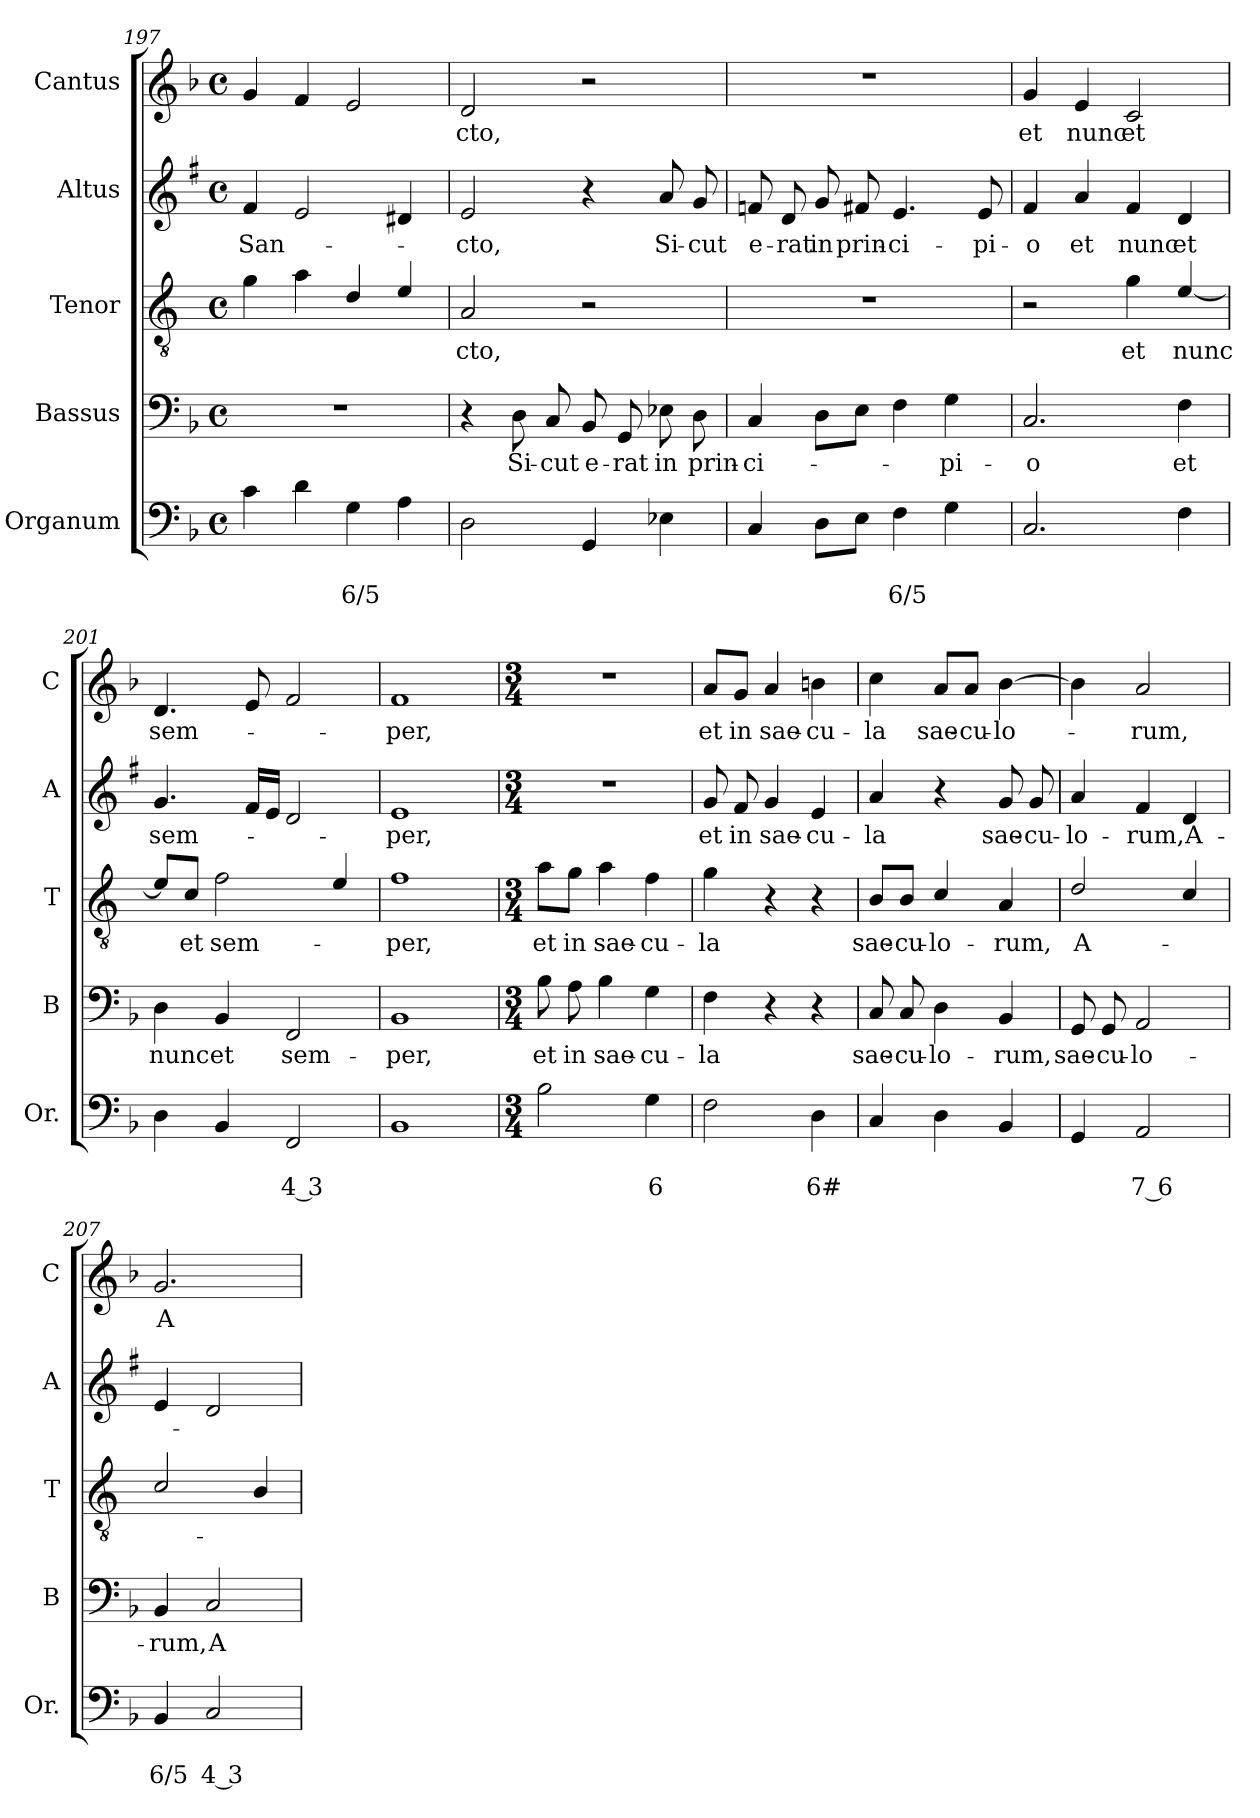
**kern	**text	**text	**kern	**text	**kern	**text	**kern	**text	**kern	**text
*part5	*part5	*part5	*part4	*part4	*part3	*part3	*part2	*part2	*part1	*part1
*staff5	*staff5	*staff5	*staff4	*staff4	*staff3	*staff3	*staff2	*staff2	*staff1	*staff1
*I"Organum	*	*	*I"Bassus	*	*I"Tenor	*	*I"Altus	*	*I"Cantus	*
*I'Or.	*	*	*I'B	*	*I'T	*	*I'A	*	*I'C	*
!!LO:LB:g=z
*clefF4	*	*	*clefF4	*	*clefGv2	*	*clefG2	*	*clefG2	*
*	*	*	*	*	*ITrd4c7	*	*ITrd1c2	*	*	*
*k[b-]	*	*	*k[b-]	*	*k[b-]	*	*k[b-]	*	*k[b-]	*
*F:	*	*	*F:	*	*F:	*	*F:	*	*F:	*
*M4/4	*	*	*M4/4	*	*M4/4	*	*M4/4	*	*M4/4	*
*met(c)	*	*	*met(c)	*	*met(c)	*	*met(c)	*	*met(c)	*
=197	=197	=197	=197	=197	=197	=197	=197	=197	=197	=197
!	!	!	!	!	!	!	!	!LO:LY:b	!	!
4c\	.	.	1r	.	4c\	.	4e/	San-	4g/	.
4d\	.	.	.	.	4d\	.	2d/	.	4f/	.
!	!	!LO:LY:b	!	!	!	!	!	!	!	!
4G\	.	6/5	.	.	4G/	.	.	.	2e/	.
4A\	.	.	.	.	4A/	.	4c#X/	.	.	.
=198	=198	=198	=198	=198	=198	=198	=198	=198	=198	=198
!	!	!	!	!	!	!LO:LY:b	!	!LO:LY:b	!	!LO:LY:b
2D\	.	.	4r	.	2D/	-cto,	2d/	-cto,	2d/	-cto,
!	!	!	!	!LO:LY:b	!	!	!	!	!	!
.	.	.	8D\	Si-	.	.	.	.	.	.
!	!	!	!	!LO:LY:b	!	!	!	!	!	!
.	.	.	8C/	-cut	.	.	.	.	.	.
!	!	!	!	!LO:LY:b	!	!	!	!	!	!
4GG/	.	.	8BB-/	e-	2r	.	4r	.	2r	.
!	!	!	!	!LO:LY:b	!	!	!	!	!	!
.	.	.	8GG/	-rat	.	.	.	.	.	.
!	!	!	!	!LO:LY:b	!	!	!	!LO:LY:b	!	!
4E-X\	.	.	8E-X\	in	.	.	8g/	Si-	.	.
!	!	!	!	!LO:LY:b	!	!	!	!LO:LY:b	!	!
.	.	.	8D\	prin-	.	.	8f/	-cut	.	.
=199	=199	=199	=199	=199	=199	=199	=199	=199	=199	=199
!	!	!	!	!LO:LY:b	!	!	!	!LO:LY:b	!	!
4C/	.	.	4C/	-ci-	1r	.	8e-X/	e-	1r	.
!	!	!	!	!	!	!	!	!LO:LY:b	!	!
.	.	.	.	.	.	.	8c/	-rat	.	.
!	!	!	!	!	!	!	!	!LO:LY:b	!	!
8D\L	.	.	8D\L	.	.	.	8f/	in	.	.
!	!	!	!	!	!	!	!	!LO:LY:b	!	!
8E\J	.	.	8E\J	.	.	.	8en/	prin-	.	.
!	!	!LO:LY:b	!	!	!	!	!	!LO:LY:b	!	!
4F\	.	6/5	4F\	.	.	.	4.d/	-ci-	.	.
!	!	!	!	!LO:LY:b	!	!	!	!	!	!
4G\	.	.	4G\	-pi-	.	.	.	.	.	.
!	!	!	!	!	!	!	!	!LO:LY:b	!	!
.	.	.	.	.	.	.	8d/	-pi-	.	.
=200	=200	=200	=200	=200	=200	=200	=200	=200	=200	=200
!	!	!	!	!LO:LY:b	!	!	!	!LO:LY:b	!	!LO:LY:b
2.C/	.	.	2.C/	-o	2r	.	4e/	-o	4g/	et
!	!	!	!	!	!	!	!	!LO:LY:b	!	!LO:LY:b
.	.	.	.	.	.	.	4g/	et	4e/	nunc
!	!	!	!	!	!	!LO:LY:b	!	!LO:LY:b	!	!LO:LY:b
.	.	.	.	.	4c\	et	4e/	nunc	2c/	et
!	!	!	!	!LO:LY:b	!	!LO:LY:b	!	!LO:LY:b	!	!
4F\	.	.	4F\	et	[4A/	nunc	4c/	et	.	.
=201	=201	=201	=201	=201	=201	=201	=201	=201	=201	=201
!	!	!	!	!LO:LY:b	!	!	!	!LO:LY:b	!	!LO:LY:b
4D\	.	.	4D\	nunc	8A/L]	.	4.f/	sem-	4.d/	sem-
!	!	!	!	!	!	!LO:LY:b	!	!	!	!
.	.	.	.	.	8F/J	et	.	.	.	.
!	!	!	!	!LO:LY:b	!	!LO:LY:b	!	!	!	!
4BB-/	.	.	4BB-/	et	2B-\	sem-	.	.	.	.
.	.	.	.	.	.	.	16e/LL	.	8e/	.
.	.	.	.	.	.	.	16d/JJ	.	.	.
!	!	!LO:LY:b	!	!LO:LY:b	!	!	!	!	!	!
2FF/	.	4 3	2FF/	sem-	.	.	2c/	.	2f/	.
.	.	.	.	.	4A/	.	.	.	.	.
=202	=202	=202	=202	=202	=202	=202	=202	=202	=202	=202
!	!	!	!	!LO:LY:b	!	!LO:LY:b	!	!LO:LY:b	!	!LO:LY:b
1BB-	.	.	1BB-	-per,	1B-	-per,	1d	-per,	1f	-per,
!!LO:LB:g=z
=203	=203	=203	=203	=203	=203	=203	=203	=203	=203	=203
*M3/4	*	*	*M3/4	*	*M3/4	*	*M3/4	*	*M3/4	*
!	!	!	!	!LO:LY:b	!	!LO:LY:b	!	!	!	!
2B-\	.	.	8B-\	et	8d\L	et	2.r	.	2.r	.
!	!	!	!	!LO:LY:b	!	!LO:LY:b	!	!	!	!
.	.	.	8A\	in	8c\J	in	.	.	.	.
!	!	!	!	!LO:LY:b	!	!LO:LY:b	!	!	!	!
.	.	.	4B-\	sae-	4d\	sae-	.	.	.	.
!	!	!LO:LY:b	!	!LO:LY:b	!	!LO:LY:b	!	!	!	!
4G\	.	6	4G\	-cu-	4B-\	-cu-	.	.	.	.
=204	=204	=204	=204	=204	=204	=204	=204	=204	=204	=204
!	!	!	!	!LO:LY:b	!	!LO:LY:b	!	!LO:LY:b	!	!LO:LY:b
2F\	.	.	4F\	-la	4c\	-la	8f/	et	8a/L	et
!	!	!	!	!	!	!	!	!LO:LY:b	!	!LO:LY:b
.	.	.	.	.	.	.	8e/	in	8g/J	in
!	!	!	!	!	!	!	!	!LO:LY:b	!	!LO:LY:b
.	.	.	4r	.	4r	.	4f/	sae-	4a/	sae-
!	!	!LO:LY:b	!	!	!	!	!	!LO:LY:b	!	!LO:LY:b
4D\	.	6#	4r	.	4r	.	4d/	-cu-	4bn\	-cu-
=205	=205	=205	=205	=205	=205	=205	=205	=205	=205	=205
!	!	!	!	!LO:LY:b	!	!LO:LY:b	!	!LO:LY:b	!	!LO:LY:b
4C/	.	.	8C/	sae-	8E/L	sae-	4g/	-la	4cc\	-la
!	!	!	!	!LO:LY:b	!	!LO:LY:b	!	!	!	!
.	.	.	8C/	-cu-	8E/J	-cu-	.	.	.	.
!	!	!	!	!LO:LY:b	!	!LO:LY:b	!	!	!	!LO:LY:b
4D\	.	.	4D\	-lo-	4F/	-lo-	4r	.	8a/L	sae-
!	!	!	!	!	!	!	!	!	!	!LO:LY:b
.	.	.	.	.	.	.	.	.	8a/J	-cu-
!	!	!	!	!LO:LY:b	!	!LO:LY:b	!	!LO:LY:b	!	!LO:LY:b
4BB-/	.	.	4BB-/	-rum,	4D/	-rum,	8f/	sae-	[4b-\	-lo-
!	!	!	!	!	!	!	!	!LO:LY:b	!	!
.	.	.	.	.	.	.	8f/	-cu-	.	.
=206	=206	=206	=206	=206	=206	=206	=206	=206	=206	=206
!	!	!	!	!LO:LY:b	!	!LO:LY:b	!	!LO:LY:b	!	!
4GG/	.	.	8GG/	sae-	2G/	A-	4g/	-lo-	4b-\]	.
!	!	!	!	!LO:LY:b	!	!	!	!	!	!
.	.	.	8GG/	-cu-	.	.	.	.	.	.
!	!	!LO:LY:b	!	!LO:LY:b	!	!	!	!LO:LY:b	!	!LO:LY:b
2AA/	.	7 6	2AA/	-lo-	.	.	4e/	-rum,	2a/	-rum,
!	!	!	!	!	!	!	!	!LO:LY:b	!	!
.	.	.	.	.	4F/	.	4c/	A-	.	.
=207	=207	=207	=207	=207	=207	=207	=207	=207	=207	=207
!	!	!LO:LY:b	!	!LO:LY:b	!	!	!	!	!	!LO:LY:b
4BB-/	.	6/5	4BB-/	-rum,	2F/	.	4d/	.	2.g/	A-
!	!	!LO:LY:b	!	!LO:LY:b	!	!	!	!	!	!
2C/	.	4 3	2C/	A-	.	.	2c/	.	.	.
.	.	.	.	.	4E/	.	.	.	.	.
=	=	=	=	=	=	=	=	=	=	=
*-	*-	*-	*-	*-	*-	*-	*-	*-	*-	*-
